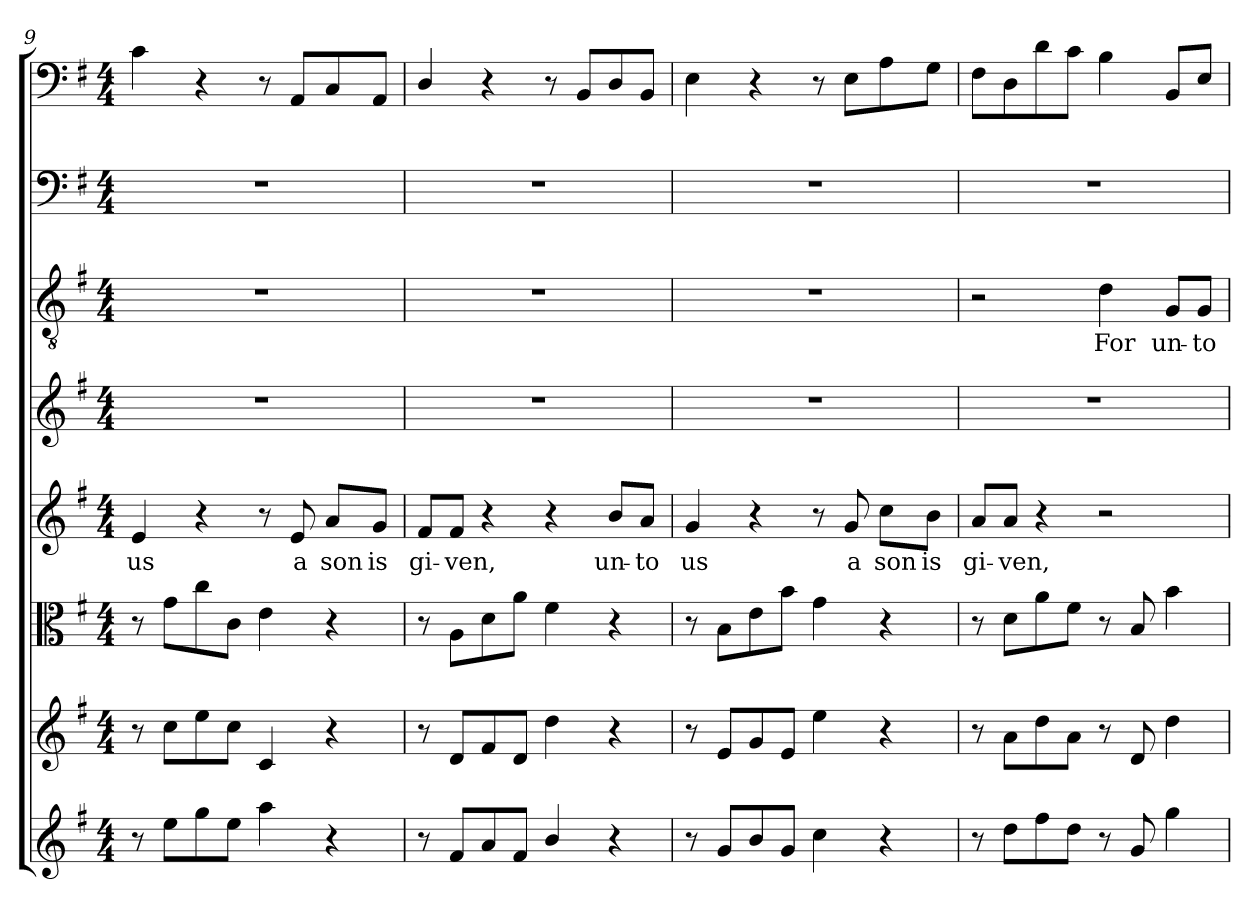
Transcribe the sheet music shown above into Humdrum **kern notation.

**kern	**kern	**kern	**kern	**text	**kern	**kern	**text	**kern	**kern
*part8	*part7	*part6	*part5	*part5	*part4	*part3	*part3	*part2	*part1
*staff8	*staff7	*staff6	*staff5	*staff5	*staff4	*staff3	*staff3	*staff2	*staff1
*clefG2	*clefG2	*clefC3	*clefG2	*	*clefG2	*clefGv2	*	*clefF4	*clefF4
*k[f#]	*k[f#]	*k[f#]	*k[f#]	*	*k[f#]	*k[f#]	*	*k[f#]	*k[f#]
*G:	*G:	*G:	*G:	*	*G:	*G:	*	*G:	*G:
*M4/4	*M4/4	*M4/4	*M4/4	*	*M4/4	*M4/4	*	*M4/4	*M4/4
=9	=9	=9	=9	=9	=9	=9	=9	=9	=9
8r	8r	8r	4e/	us	1r	1r	.	1r	4c\
8ee\L	8cc\L	8g\L	.	.	.	.	.	.	.
8gg\	8ee\	8cc\	4r	.	.	.	.	.	4r
8ee\J	8cc\J	8c\J	.	.	.	.	.	.	.
4aa\	4c/	4e\	8r	.	.	.	.	.	8r
.	.	.	8e/	a	.	.	.	.	8AA/L
4r	4r	4r	8a/L	son	.	.	.	.	8C/
.	.	.	8g/J	is	.	.	.	.	8AA/J
=10	=10	=10	=10	=10	=10	=10	=10	=10	=10
8r	8r	8r	8f#/L	gi-	1r	1r	.	1r	4D/
8f#/L	8d/L	8A\L	8f#/J	-ven,	.	.	.	.	.
8a/	8f#/	8d\	4r	.	.	.	.	.	4r
8f#/J	8d/J	8a\J	.	.	.	.	.	.	.
4b/	4dd\	4f#\	4r	.	.	.	.	.	8r
.	.	.	.	.	.	.	.	.	8BB/L
4r	4r	4r	8b/L	un-	.	.	.	.	8D/
.	.	.	8a/J	-to	.	.	.	.	8BB/J
=11	=11	=11	=11	=11	=11	=11	=11	=11	=11
8r	8r	8r	4g/	us	1r	1r	.	1r	4E\
8g/L	8e/L	8B\L	.	.	.	.	.	.	.
8b/	8g/	8e\	4r	.	.	.	.	.	4r
8g/J	8e/J	8b\J	.	.	.	.	.	.	.
4cc\	4ee\	4g\	8r	.	.	.	.	.	8r
.	.	.	8g/	a	.	.	.	.	8E\L
4r	4r	4r	8cc\L	son	.	.	.	.	8A\
.	.	.	8b\J	is	.	.	.	.	8G\J
=12	=12	=12	=12	=12	=12	=12	=12	=12	=12
8r	8r	8r	8a/L	gi-	1r	2r	.	1r	8F#\L
8dd\L	8a\L	8d\L	8a/J	-ven,	.	.	.	.	8D\
8ff#\	8dd\	8a\	4r	.	.	.	.	.	8d\
8dd\J	8a\J	8f#\J	.	.	.	.	.	.	8c\J
8r	8r	8r	2r	.	.	4d\	For	.	4B\
8g/	8d/	8B/	.	.	.	.	.	.	.
4gg\	4dd\	4b\	.	.	.	8G/L	un-	.	8BB/L
.	.	.	.	.	.	8G/J	-to	.	8E/J
=	=	=	=	=	=	=	=	=	=
*-	*-	*-	*-	*-	*-	*-	*-	*-	*-
